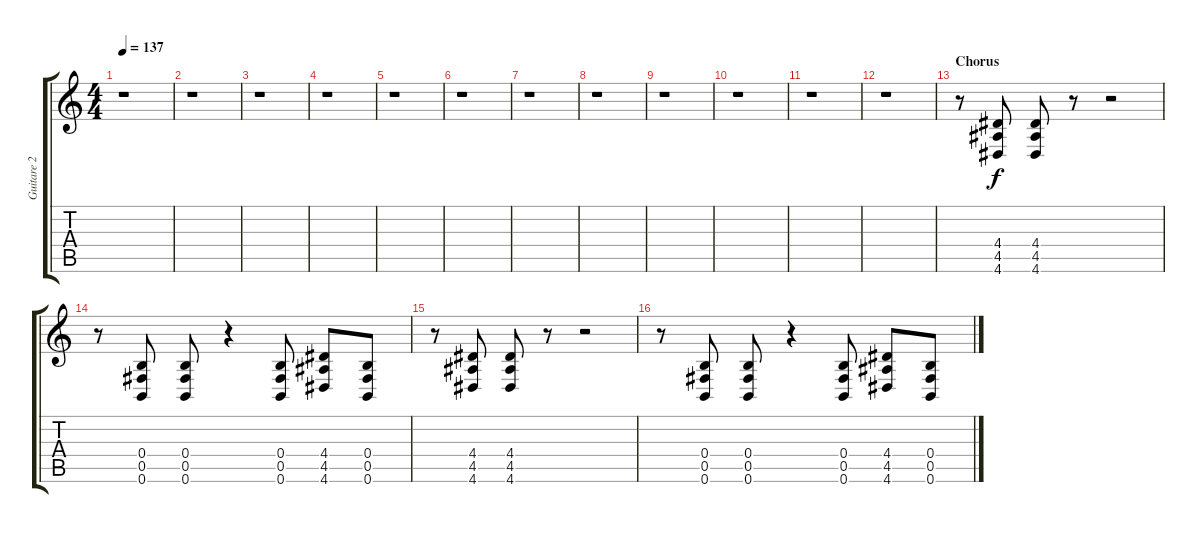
\track ("Guitare 2" "Guitare 2") {instrument distortionguitar}
\staff {score tabs}
\tuning (Db4 Ab3 E3 B2 Gb2 B1) {hide}
\ts (4 4)
\tempo 137
\clef g2
\ks c
r.1{dy f} |
r.1 |
r.1 |
r.1 |
r.1 |
r.1 |
r.1 |
r.1 |
r.1 |
r.1 |
r.1 |
r.1 |
\section ("" "Chorus")
r.8 (4.4 4.5 4.6).8 (4.4 4.5 4.6).8 r.8 r.2 |
r.8 (0.4 0.5 0.6).8 (0.4 0.5 0.6).8 r.4 (0.4 0.5 0.6).8 (4.4 4.5 4.6).8 (0.4 0.5 0.6).8 |
r.8 (4.4 4.5 4.6).8 (4.4 4.5 4.6).8 r.8 r.2 |
r.8 (0.4 0.5 0.6).8 (0.4 0.5 0.6).8 r.4 (0.4 0.5 0.6).8 (4.4 4.5 4.6).8 (0.4 0.5 0.6).8
